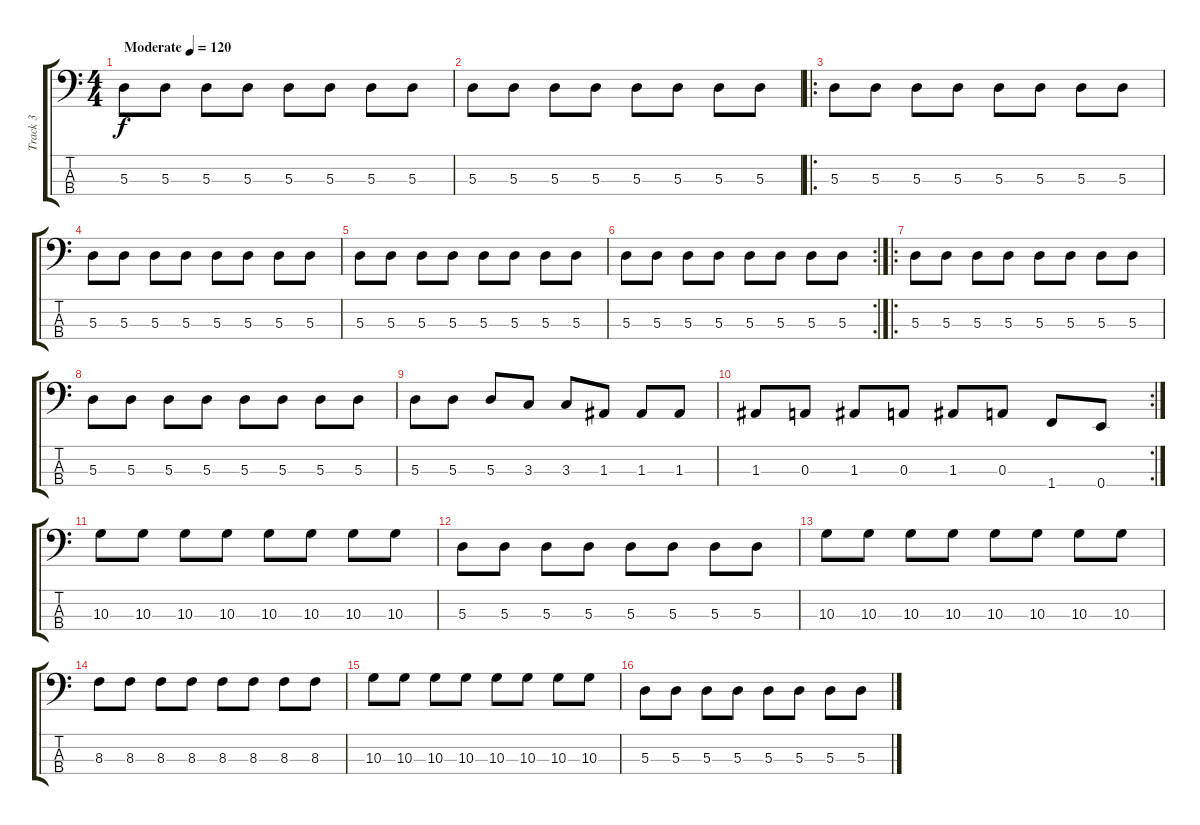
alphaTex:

\track ("Track 3" "Track 3") {instrument electricbassfinger}
\staff {score tabs}
\tuning (G2 D2 A1 E1) {hide}
\ts (4 4)
\tempo (120 "Moderate")
\clef f4
\ks c
5.3.8{dy f instrument electricbassfinger} 5.3.8 5.3.8 5.3.8 5.3.8 5.3.8 5.3.8 5.3.8 |
5.3.8 5.3.8 5.3.8 5.3.8 5.3.8 5.3.8 5.3.8 5.3.8 |
\ro
5.3.8 5.3.8 5.3.8 5.3.8 5.3.8 5.3.8 5.3.8 5.3.8 |
5.3.8 5.3.8 5.3.8 5.3.8 5.3.8 5.3.8 5.3.8 5.3.8 |
5.3.8 5.3.8 5.3.8 5.3.8 5.3.8 5.3.8 5.3.8 5.3.8 |
\rc 2
5.3.8 5.3.8 5.3.8 5.3.8 5.3.8 5.3.8 5.3.8 5.3.8 |
\ro
5.3.8 5.3.8 5.3.8 5.3.8 5.3.8 5.3.8 5.3.8 5.3.8 |
5.3.8 5.3.8 5.3.8 5.3.8 5.3.8 5.3.8 5.3.8 5.3.8 |
5.3.8 5.3.8 5.3.8 3.3.8 3.3.8 1.3.8 1.3.8 1.3.8 |
\rc 2
1.3.8 0.3.8 1.3.8 0.3.8 1.3.8 0.3.8 1.4.8 0.4.8 |
10.3.8 10.3.8 10.3.8 10.3.8 10.3.8 10.3.8 10.3.8 10.3.8 |
5.3.8 5.3.8 5.3.8 5.3.8 5.3.8 5.3.8 5.3.8 5.3.8 |
10.3.8 10.3.8 10.3.8 10.3.8 10.3.8 10.3.8 10.3.8 10.3.8 |
8.3.8 8.3.8 8.3.8 8.3.8 8.3.8 8.3.8 8.3.8 8.3.8 |
10.3.8 10.3.8 10.3.8 10.3.8 10.3.8 10.3.8 10.3.8 10.3.8 |
5.3.8 5.3.8 5.3.8 5.3.8 5.3.8 5.3.8 5.3.8 5.3.8
